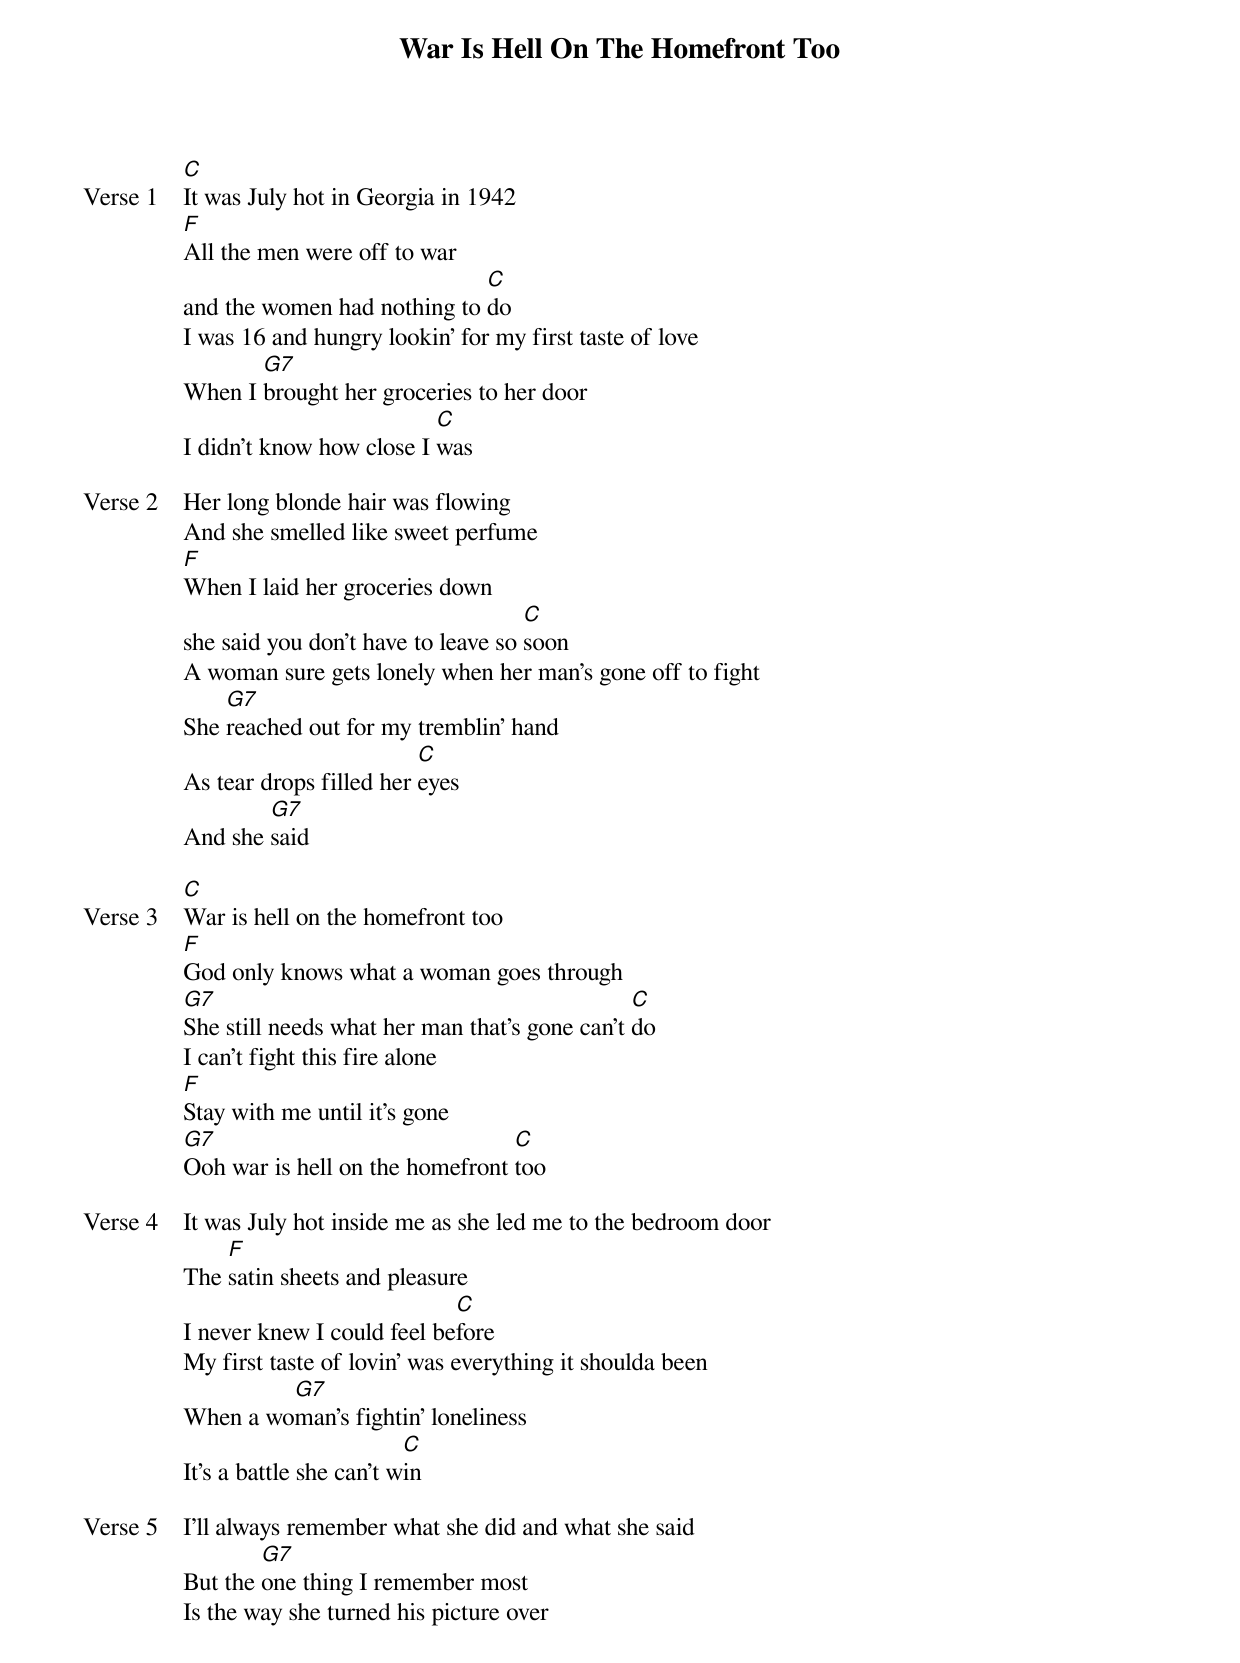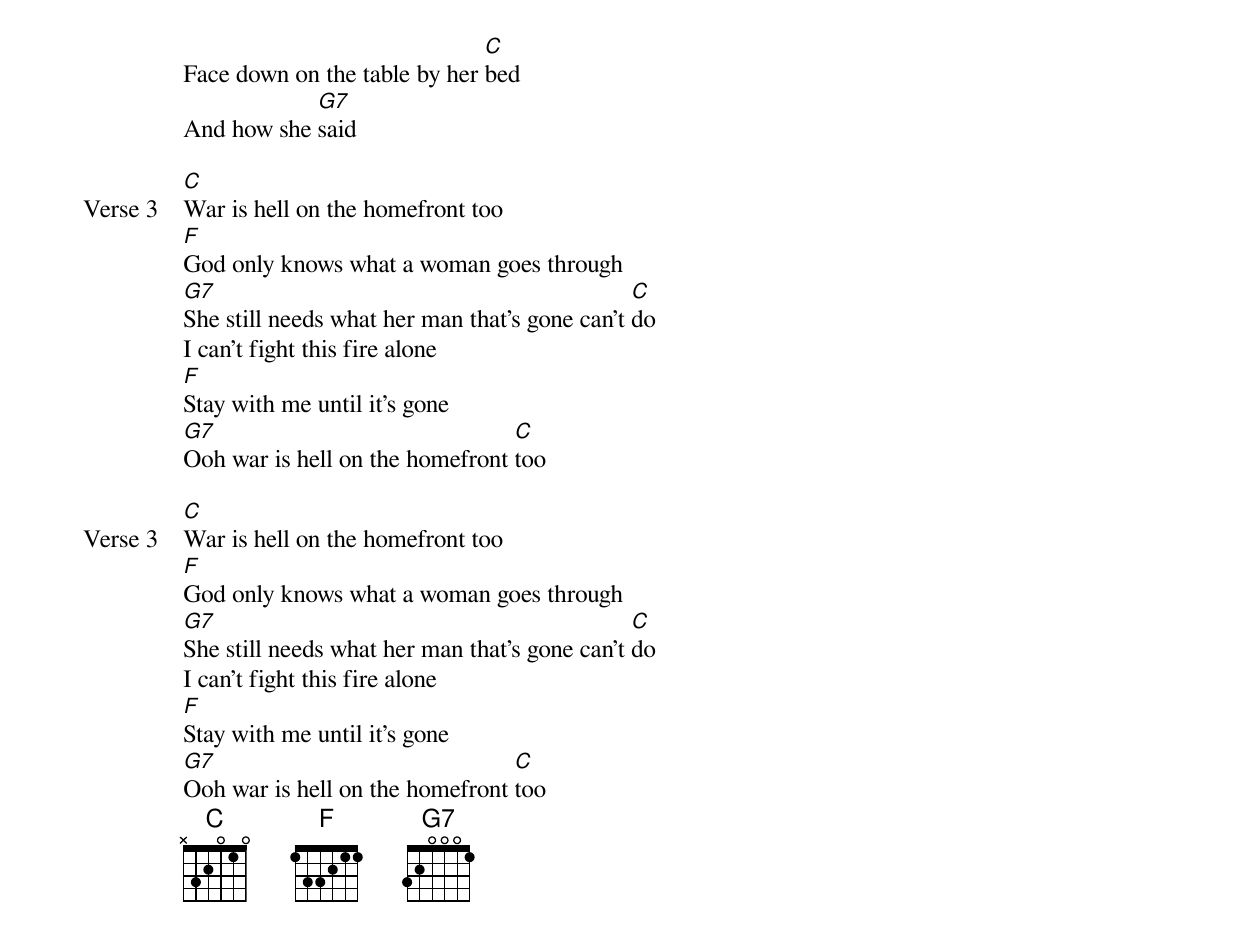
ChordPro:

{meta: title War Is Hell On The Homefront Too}
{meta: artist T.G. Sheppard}
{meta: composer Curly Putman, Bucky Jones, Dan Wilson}

{start_of_verse: Verse 1}
[C]It was July hot in Georgia in 1942
[F]All the men were off to war
and the women had nothing to [C]do
I was 16 and hungry lookin’ for my first taste of love
When I [G7]brought her groceries to her door
I didn’t know how close I [C]was
{end_of_verse}

{start_of_verse: Verse 2}
Her long blonde hair was flowing
And she smelled like sweet perfume
[F]When I laid her groceries down
she said you don’t have to leave so [C]soon
A woman sure gets lonely when her man’s gone off to fight
She [G7]reached out for my tremblin’ hand
As tear drops filled her [C]eyes
And she [G7]said
{end_of_verse}

{start_of_verse: Verse 3}
[C]War is hell on the homefront too
[F]God only knows what a woman goes through
[G7]She still needs what her man that’s gone can’t [C]do
I can’t fight this fire alone
[F]Stay with me until it’s gone
[G7]Ooh war is hell on the homefront [C]too
{end_of_verse}

{start_of_verse: Verse 4}
It was July hot inside me as she led me to the bedroom door
The [F]satin sheets and pleasure
I never knew I could feel be[C]fore
My first taste of lovin’ was everything it shoulda been
When a wo[G7]man’s fightin’ loneliness
It’s a battle she can’t w[C]in
{end_of_verse}

{start_of_verse: Verse 5}
I’ll always remember what she did and what she said
But the [G7]one thing I remember most
Is the way she turned his picture over
Face down on the table by her [C]bed
And how she [G7]said
{end_of_verse}

{start_of_verse: Verse 3}
[C]War is hell on the homefront too
[F]God only knows what a woman goes through
[G7]She still needs what her man that’s gone can’t [C]do
I can’t fight this fire alone
[F]Stay with me until it’s gone
[G7]Ooh war is hell on the homefront [C]too
{end_of_verse}

{start_of_verse: Verse 3}
[C]War is hell on the homefront too
[F]God only knows what a woman goes through
[G7]She still needs what her man that’s gone can’t [C]do
I can’t fight this fire alone
[F]Stay with me until it’s gone
[G7]Ooh war is hell on the homefront [C]too
{end_of_verse}
